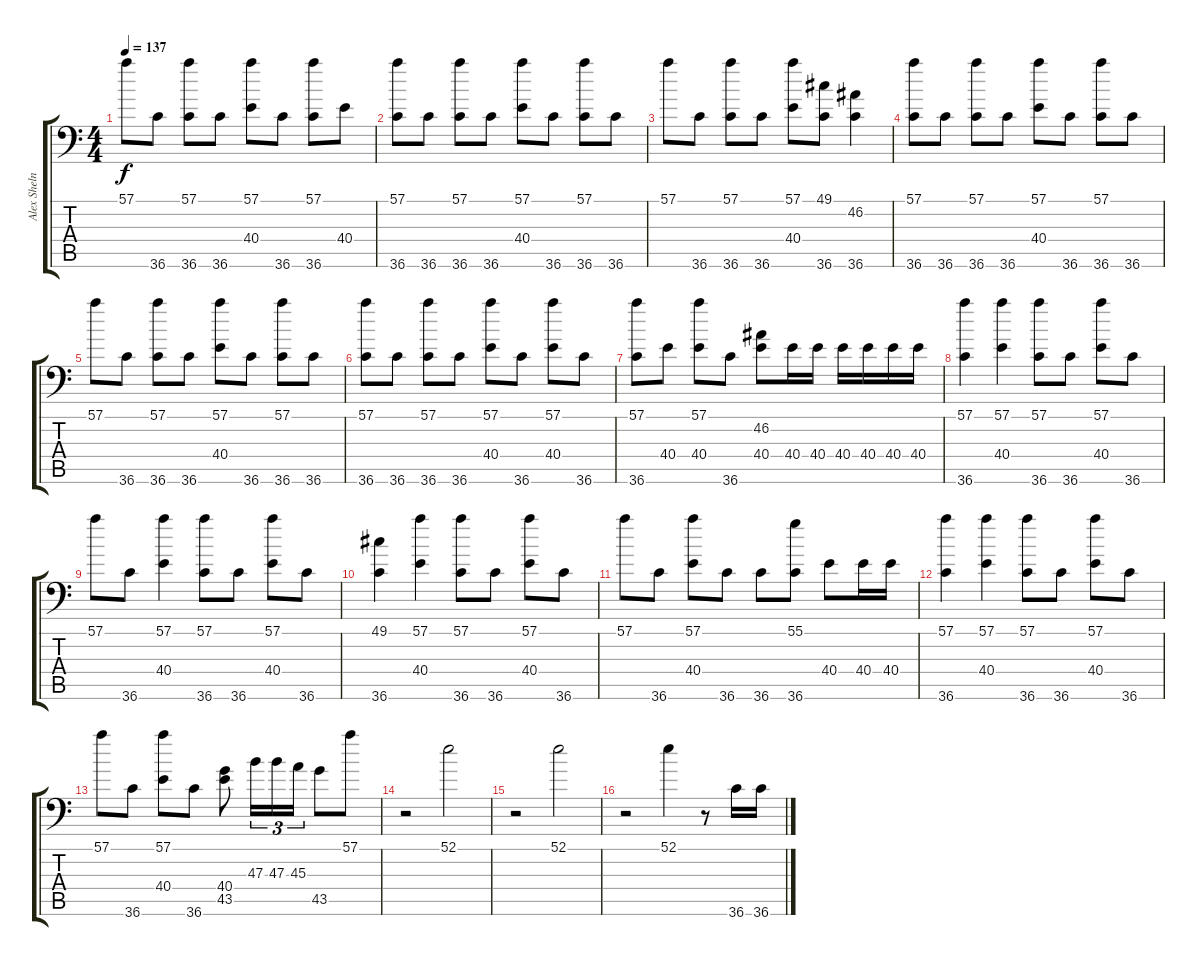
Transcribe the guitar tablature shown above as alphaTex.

\track ("Alex Shelnutt / Drums" "Alex Sheln") {instrument acousticgrandpiano}
\staff {score tabs}
\tuning (C-1 C-1 C-1 C-1 C-1 C-1) {hide}
\ts (4 4)
\tempo 137
\clef f4
\ks c
57.1.8{dy f} 36.6.8 (57.1 36.6).8 36.6.8 (57.1 40.4).8 36.6.8 (57.1 36.6).8 40.4.8 |
(57.1 36.6).8 36.6.8 (57.1 36.6).8 36.6.8 (57.1 40.4).8 36.6.8 (57.1 36.6).8 36.6.8 |
57.1.8 36.6.8 (57.1 36.6).8 36.6.8 (57.1 40.4).8 (49.1 36.6).8 (46.2 36.6).4 |
(57.1 36.6).8 36.6.8 (57.1 36.6).8 36.6.8 (57.1 40.4).8 36.6.8 (57.1 36.6).8 36.6.8 |
57.1.8 36.6.8 (57.1 36.6).8 36.6.8 (57.1 40.4).8 36.6.8 (57.1 36.6).8 36.6.8 |
(57.1 36.6).8 36.6.8 (57.1 36.6).8 36.6.8 (57.1 40.4).8 36.6.8 (57.1 40.4).8 36.6.8 |
(57.1 36.6).8 40.4.8 (57.1 40.4).8 36.6.8 (46.2 40.4).8 40.4.16 40.4.16 40.4.16 40.4.16 40.4.16 40.4.16 |
(57.1 36.6).4 (57.1 40.4).4 (57.1 36.6).8 36.6.8 (57.1 40.4).8 36.6.8 |
57.1.8 36.6.8 (57.1 40.4).4 (57.1 36.6).8 36.6.8 (57.1 40.4).8 36.6.8 |
(49.1 36.6).4 (57.1 40.4).4 (57.1 36.6).8 36.6.8 (57.1 40.4).8 36.6.8 |
57.1.8 36.6.8 (57.1 40.4).8 36.6.8 36.6.8 (55.1 36.6).8 40.4.8 40.4.16 40.4.16 |
(57.1 36.6).4 (57.1 40.4).4 (57.1 36.6).8 36.6.8 (57.1 40.4).8 36.6.8 |
57.1.8 36.6.8 (57.1 40.4).8 36.6.8 (40.4 43.5).8 47.3.16{tu (3 2)} 47.3.16{tu (3 2)} 45.3.16{tu (3 2)} 43.5.8 57.1.8 |
r.2 52.1.2 |
r.2 52.1.2 |
r.2 52.1.4 r.8 36.6.16 36.6.16
